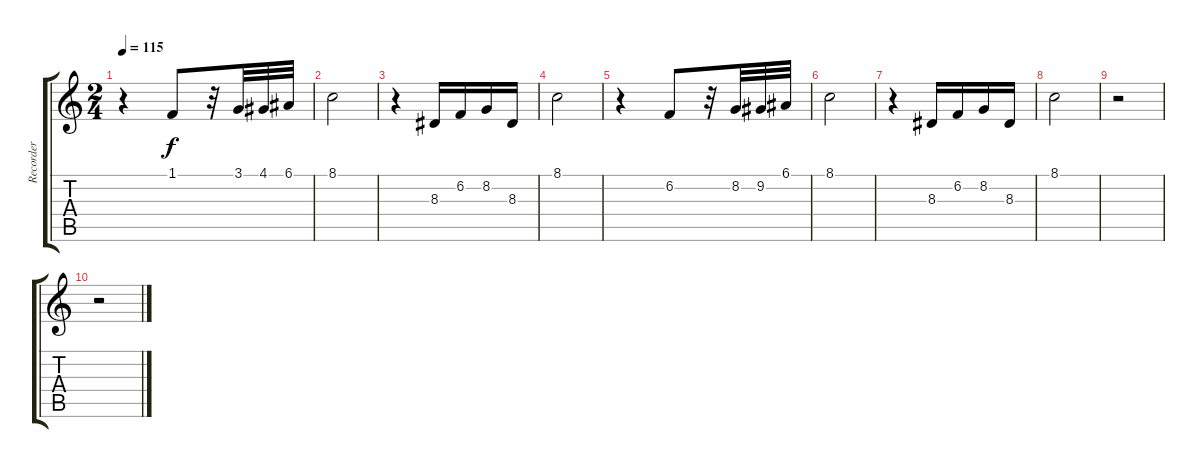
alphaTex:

\track ("Recorder" "Recorder") {instrument recorder}
\staff {score tabs}
\tuning (E4 B3 G3 D3 A2 E2) {hide}
\ts (2 4)
\tempo 115
\clef g2
\ks c
r.4{dy f} 1.1.8 r.32 3.1.32 4.1.32 6.1.32 |
8.1.2 |
r.4 8.3.16 6.2.16 8.2.16 8.3.16 |
8.1.2 |
r.4 6.2.8 r.32 8.2.32 9.2.32 6.1.32 |
8.1.2 |
r.4 8.3.16 6.2.16 8.2.16 8.3.16 |
8.1.2 |
r.2 |
r.2
